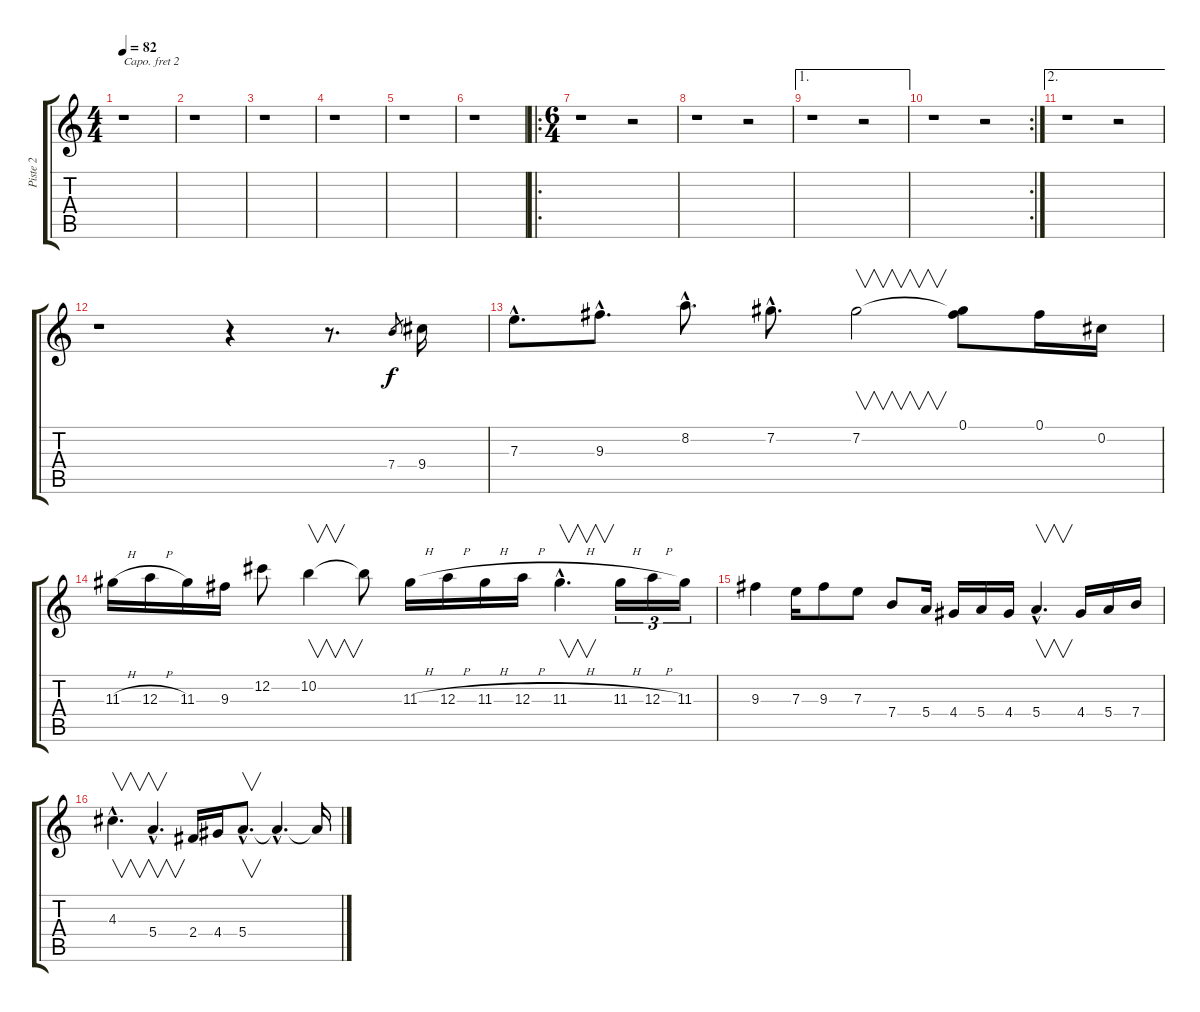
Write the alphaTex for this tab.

\track ("Piste 2" "Piste 2") {instrument distortionguitar}
\staff {score tabs}
\capo 2
\tuning (E4 B3 G3 D3 A2 E2) {hide}
\ts (4 4)
\tempo 82
\clef g2
\ks c
r.1{dy f} |
r.1 |
r.1 |
r.1 |
r.1 |
r.1 |
\ro
\ts (6 4)
r.1 r.2 |
r.1 r.2 |
\ae 1
r.1 r.2 |
\rc 2
r.1 r.2 |
\ae 2
r.1 r.2 |
r.1 r.4 r.8{d} 7.4.8{gr} 9.4.16{volume 9} |
7.3{hac}.8{d} 9.3{hac}.8{d} 8.2{hac}.8{d} 7.2{hac}.8{d} 7.2.2{v} (0.1 7.2{t}).8 0.1.16 0.2.16 |
11.3{h}.16 12.3{h}.16 11.3.16 9.3.16 12.2.8 10.2.4{v} 10.2{t}.8 11.3{h}.16 12.3{h}.16 11.3{h}.16 12.3{h}.16 11.3{h hac}.4{v d} 11.3{h}.16{tu (3 2)} 12.3{h}.16{tu (3 2)} 11.3.16{tu (3 2)} |
9.3.4 7.3.16 9.3.8 7.3.8 7.4.8 5.4.16 4.4.16 5.4.16 4.4.16 5.4{hac}.4{v d} 4.4.16 5.4.16 7.4.16 |
4.3{hac}.4{v d} 5.4{hac}.4{v d} 2.4.16 4.4.16 5.4{hac}.8{v d} 5.4{hac t}.4{d} 5.4{t}.16
